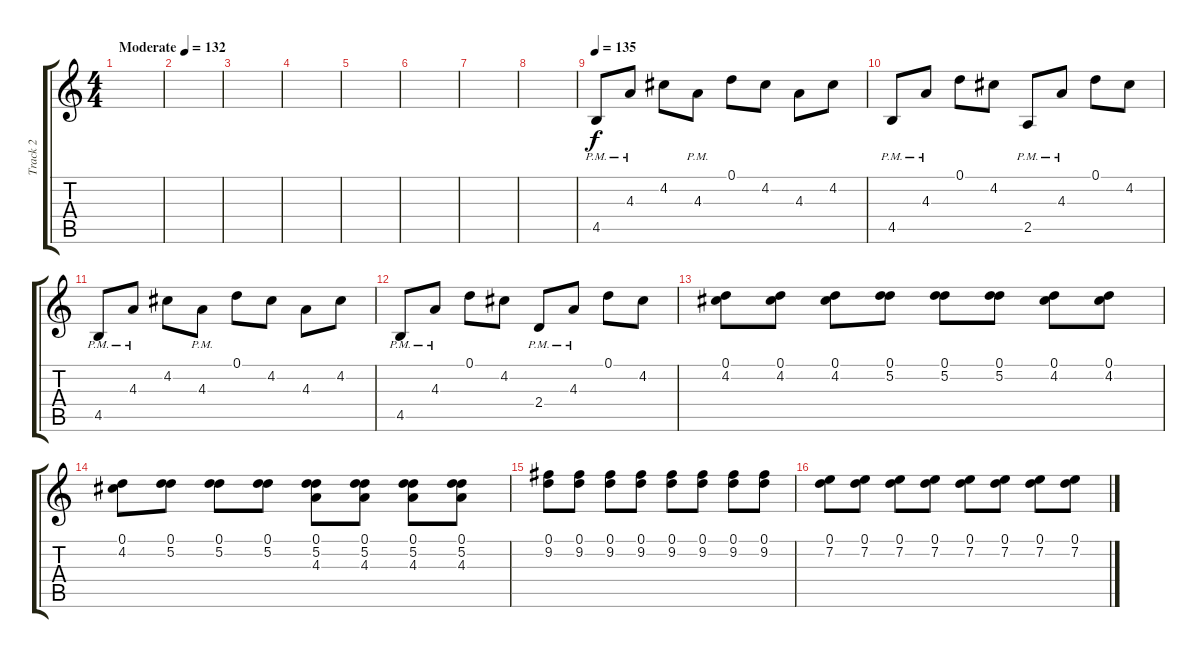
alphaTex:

\track ("Track 2" "Track 2") {instrument distortionguitar}
\staff {score tabs}
\tuning (D4 A3 F3 C3 G2 C2) {hide}
\ts (4 4)
\tempo (132 "Moderate")
\clef g2
\ks c
|
|
|
|
|
|
|
|
\tempo 135
4.5{pm}.8 4.3{pm}.8 4.2.8 4.3{pm}.8 0.1.8 4.2.8 4.3.8 4.2.8 |
4.5{pm}.8 4.3{pm}.8 0.1.8 4.2.8 2.5{pm}.8 4.3{pm}.8 0.1.8 4.2.8 |
4.5{pm}.8 4.3{pm}.8 4.2.8 4.3{pm}.8 0.1.8 4.2.8 4.3.8 4.2.8 |
4.5{pm}.8 4.3{pm}.8 0.1.8 4.2.8 2.4{pm}.8 4.3{pm}.8 0.1.8 4.2.8 |
(0.1 4.2).8 (0.1 4.2).8 (0.1 4.2).8 (0.1 5.2).8 (0.1 5.2).8 (0.1 5.2).8 (0.1 4.2).8 (0.1 4.2).8 |
(0.1 4.2).8 (0.1 5.2).8 (0.1 5.2).8 (0.1 5.2).8 (0.1 5.2 4.3).8 (0.1 5.2 4.3).8 (0.1 5.2 4.3).8 (0.1 5.2 4.3).8 |
(0.1 9.2).8 (0.1 9.2).8 (0.1 9.2).8 (0.1 9.2).8 (0.1 9.2).8 (0.1 9.2).8 (0.1 9.2).8 (0.1 9.2).8 |
(0.1 7.2).8 (0.1 7.2).8 (0.1 7.2).8 (0.1 7.2).8 (0.1 7.2).8 (0.1 7.2).8 (0.1 7.2).8 (0.1 7.2).8
